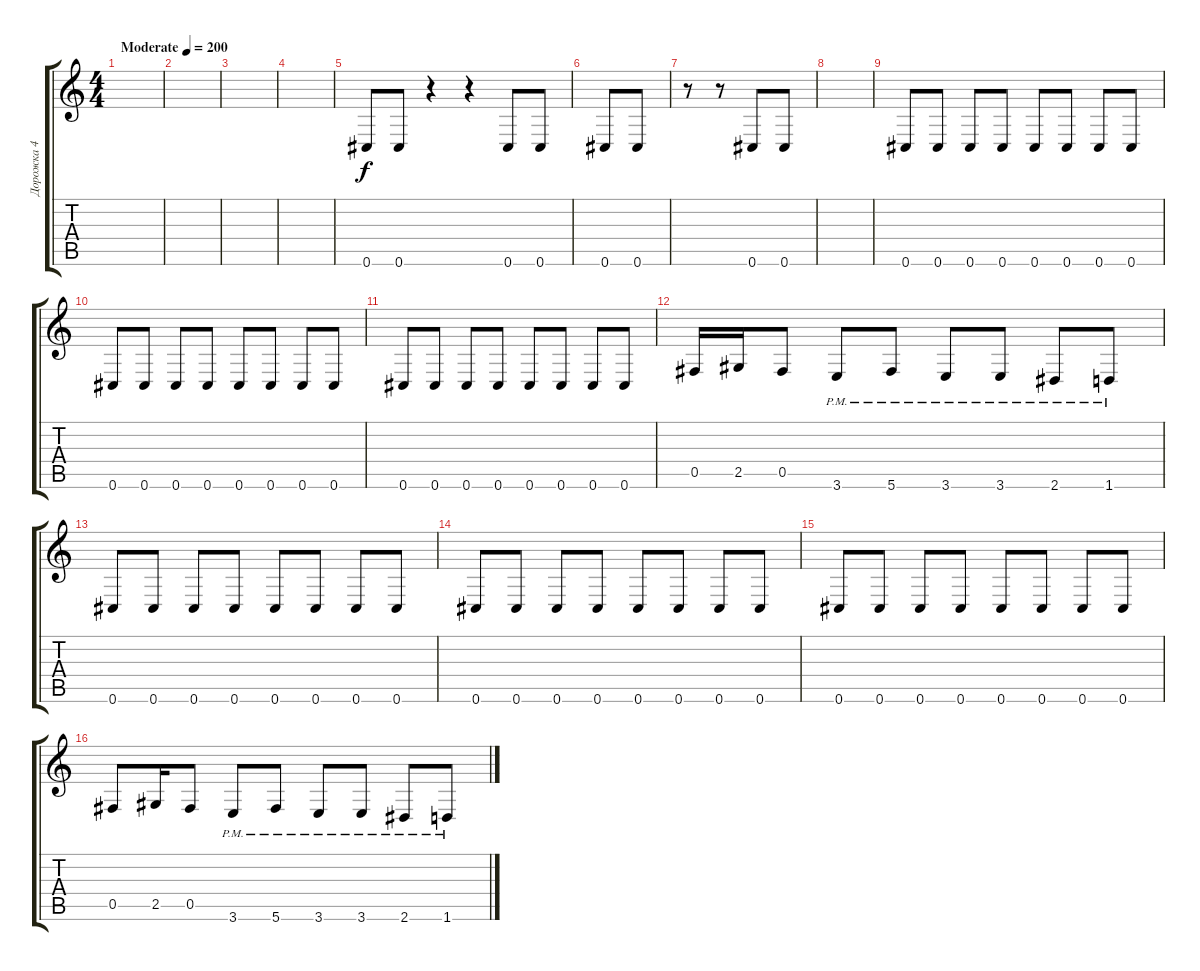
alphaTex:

\track ("Дорожка 4" "Дорожка 4") {instrument electricbassfinger}
\staff {score tabs}
\tuning (Db4 Ab3 E3 B2 Gb2 Db2) {hide}
\ts (4 4)
\tempo (200 "Moderate")
\clef g2
\ks c
|
|
|
|
0.6.8 0.6.8 r.4 r.4 0.6.8 0.6.8 |
0.6.8 0.6.8 |
r.8 r.8 0.6.8 0.6.8 |
|
0.6.8 0.6.8 0.6.8 0.6.8 0.6.8 0.6.8 0.6.8 0.6.8 |
0.6.8 0.6.8 0.6.8 0.6.8 0.6.8 0.6.8 0.6.8 0.6.8 |
0.6.8 0.6.8 0.6.8 0.6.8 0.6.8 0.6.8 0.6.8 0.6.8 |
0.5.16 2.5.16 0.5.8 3.6{pm}.8 5.6{pm}.8 3.6{pm}.8 3.6{pm}.8 2.6{pm}.8 1.6{pm}.8 |
0.6.8 0.6.8 0.6.8 0.6.8 0.6.8 0.6.8 0.6.8 0.6.8 |
0.6.8 0.6.8 0.6.8 0.6.8 0.6.8 0.6.8 0.6.8 0.6.8 |
0.6.8 0.6.8 0.6.8 0.6.8 0.6.8 0.6.8 0.6.8 0.6.8 |
0.5.8 2.5.16 0.5.8 3.6{pm}.8 5.6{pm}.8 3.6{pm}.8 3.6{pm}.8 2.6{pm}.8 1.6{pm}.8
